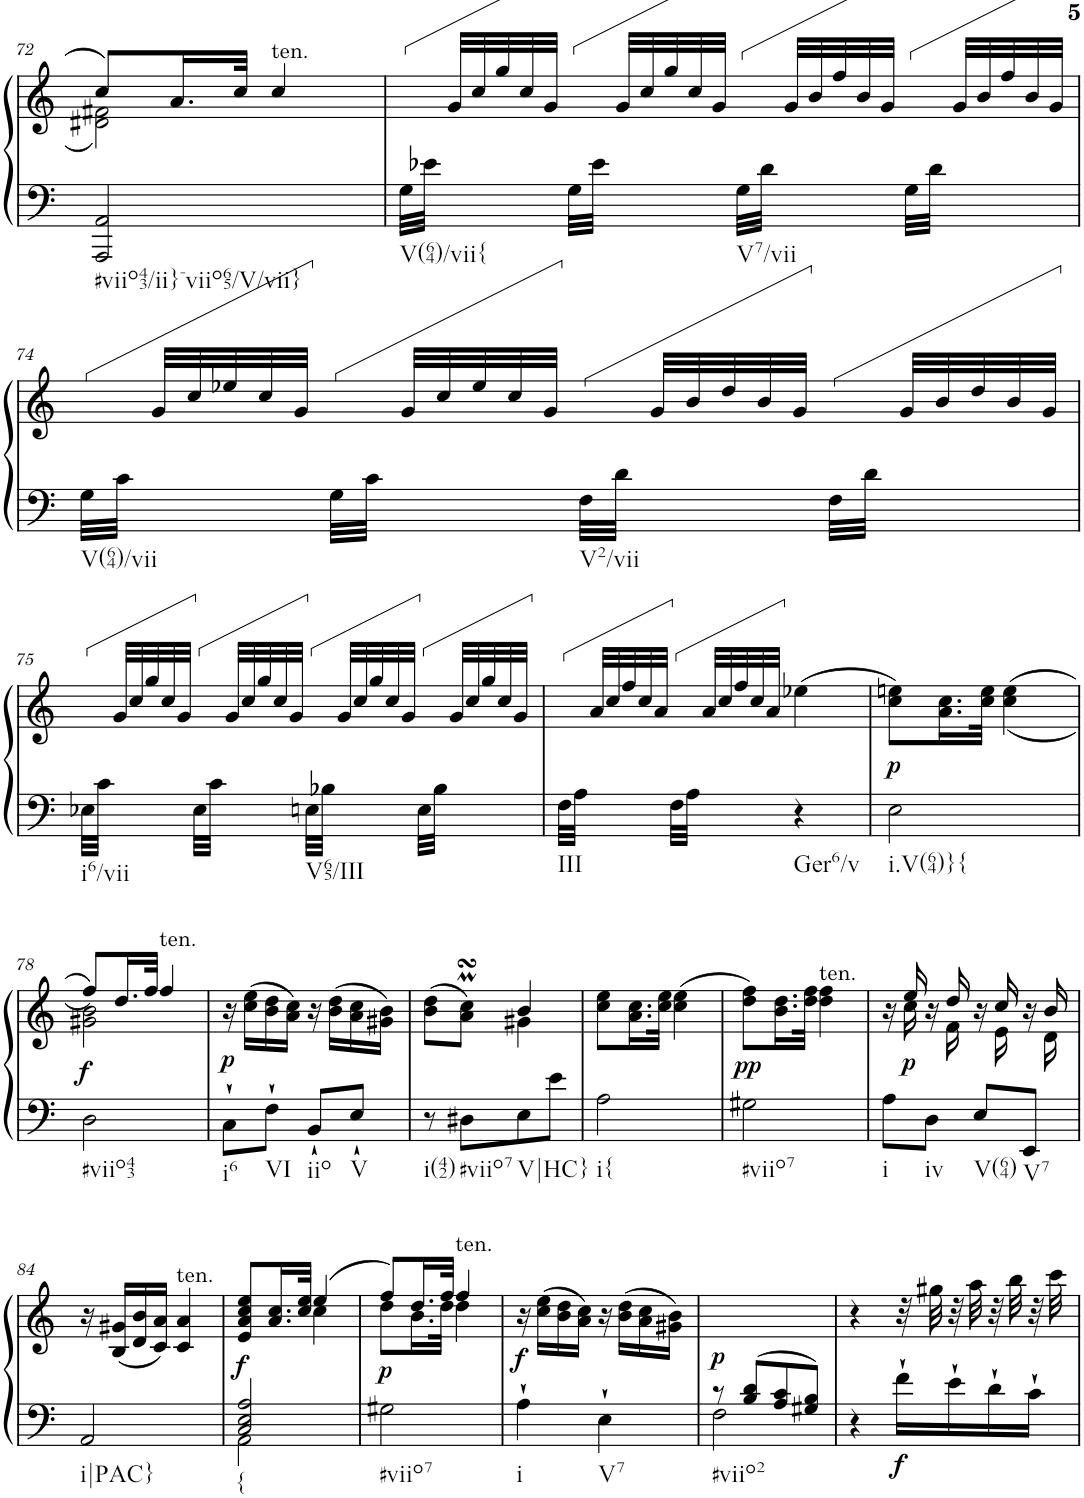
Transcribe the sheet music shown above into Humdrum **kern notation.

**kern	**kern	**dynam
*part1	*part1	*part1
*staff2	*staff1	*staff1/2
*I"Harpsichord	*	*
*I'Hch.	*	*
!!LO:PB:g=z
*clefF4	*clefG2	*
*k[]	*k[]	*
*M2/4	*M2/4	*
=72	=72	=72
*	*^	*
!LO:TX:b:t=#viio43/ii}-viio65/V/vii}	!	!	!
2AAA/ 2AA/	8cc/L	2d#X\ 2f#X\	.
.	16.a/L	.	.
.	32cc/JJk	.	.
!	!LO:TX:a:t=ten.	!	!
.	4cc/	.	.
*	*v	*v	*
=73	=73	=73
*Xtuplet	*	*
*^	*	*
!LO:TX:b:t=V(64)/vii{	!	!	!
!LO:TX:b:t=V7/vii	!	!	!
56G\LLL	2ryy	28ryy	.
56e-X\JJJ	.	.	.
56%5ryy	.	56g/LLL	.
.	.	56cc/	.
.	.	56gg/	.
.	.	56cc/	.
.	.	56g/JJJ	.
56G\LLL	.	28ryy	.
56e-\JJJ	.	.	.
56%5ryy	.	56g/LLL	.
.	.	56cc/	.
.	.	56gg/	.
.	.	56cc/	.
.	.	56g/JJJ	.
56G\LLL	.	28ryy	.
56d\JJJ	.	.	.
56%5ryy	.	56g/LLL	.
.	.	56b/	.
.	.	56ff/	.
.	.	56b/	.
.	.	56g/JJJ	.
56G\LLL	.	28ryy	.
56d\JJJ	.	.	.
56%5ryy	.	56g/LLL	.
.	.	56b/	.
.	.	56ff/	.
.	.	56b/	.
.	.	56g/JJJ	.
!!LO:LB:g=z
=74	=74	=74	=74
!LO:TX:b:t=V(64)/vii	!	!	!
!LO:TX:b:t=V2/vii	!	!	!
56G\LLL	2ryy	28ryy	.
56c\JJJ	.	.	.
56%5ryy	.	56g/LLL	.
.	.	56cc/	.
.	.	56ee-X/	.
.	.	56cc/	.
.	.	56g/JJJ	.
56G\LLL	.	28ryy	.
56c\JJJ	.	.	.
56%5ryy	.	56g/LLL	.
.	.	56cc/	.
.	.	56ee-/	.
.	.	56cc/	.
.	.	56g/JJJ	.
56F\LLL	.	28ryy	.
56d\JJJ	.	.	.
56%5ryy	.	56g/LLL	.
.	.	56b/	.
.	.	56dd/	.
.	.	56b/	.
.	.	56g/JJJ	.
56F\LLL	.	28ryy	.
56d\JJJ	.	.	.
56%5ryy	.	56g/LLL	.
.	.	56b/	.
.	.	56dd/	.
.	.	56b/	.
.	.	56g/JJJ	.
!!LO:LB:g=z
=75	=75	=75	=75
!LO:TX:b:t=i6/vii	!	!	!
!LO:TX:b:t=V65/III	!	!	!
56E-X\LLL	2ryy	28ryy	.
56c\JJJ	.	.	.
56%5ryy	.	56g/LLL	.
.	.	56cc/	.
.	.	56gg/	.
.	.	56cc/	.
.	.	56g/JJJ	.
56E-\LLL	.	28ryy	.
56c\JJJ	.	.	.
56%5ryy	.	56g/LLL	.
.	.	56cc/	.
.	.	56gg/	.
.	.	56cc/	.
.	.	56g/JJJ	.
56En\LLL	.	28ryy	.
56B-X\JJJ	.	.	.
56%5ryy	.	56g/LLL	.
.	.	56cc/	.
.	.	56gg/	.
.	.	56cc/	.
.	.	56g/JJJ	.
56E\LLL	.	28ryy	.
56B-\JJJ	.	.	.
56%5ryy	.	56g/LLL	.
.	.	56cc/	.
.	.	56gg/	.
.	.	56cc/	.
.	.	56g/JJJ	.
=76	=76	=76	=76
!LO:TX:b:t=III	!	!	!
56F\LLL	4ryy	28ryy	.
56A\JJJ	.	.	.
56%5ryy	.	56a/LLL	.
.	.	56cc/	.
.	.	56ff/	.
.	.	56cc/	.
.	.	56a/JJJ	.
56F\LLL	.	28ryy	.
56A\JJJ	.	.	.
56%19ryy	.	56a/LLL	.
.	.	56cc/	.
.	.	56ff/	.
.	.	56cc/	.
.	.	56a/JJJ	.
!	!LO:TX:b:t=Ger6/v	!	!
.	4r	(>4ee-X\	.
=77	=77	=77	=77
!LO:TX:b:t=i.V(64)}{	!	!	!
!	!	!	!LO:DY:b
*v	*v	*	*
2E\	8cc\ 8een\L)	p
.	16.a\ 16.cc\L	.
.	32cc\ 32ee\JJk	.
.	(>(<4cc\ 4ee\	.
!!LO:LB:g=z
=78	=78	=78
*	*^	*
!LO:TX:b:t=#viio43	!	!	!
2D\	8ff/L))	2g#X\ 2b\	.
!	!	!	!LO:DY:b
.	16.dd/L	.	f
.	32ff/JJk	.	.
!	!LO:TX:a:t=ten.	!	!
.	4ff/	.	.
*	*v	*v	*
=79	=79	=79
!LO:TX:b:t=i6	!	!
!	!	!LO:DY:b
8C`\L	16r	p
.	(>16cc\ 16ee\LL	.
!LO:TX:b:t=VI	!	!
8F`\J	16b\ 16dd\	.
.	16a\ 16cc\JJ)	.
!LO:TX:b:t=iio	!	!
8BB`/L	16r	.
.	(>16b\ 16dd\LL	.
!LO:TX:b:t=V	!	!
8E`/J	16a\ 16cc\	.
.	16g#X\ 16b\JJ)	.
=80	=80	=80
*	*^	*
!LO:TX:b:t=i(42)	!	!	!
8r	(>8b\ 8dd\L	4ryy	.
!LO:TX:b:t=#viio7	!	!	!
8D#X\L	8a\MsSSS 8cc\MsSSSJ)	.	.
!LO:TX:b:t=V|HC}	!	!	!
8E\	4b/	4g#X\	.
8e\J	.	.	.
*	*v	*v	*
=81	=81	=81
!LO:TX:b:t=i{	!	!
2A\	8cc\ 8ee\L	.
.	16.a\ 16.cc\L	.
.	32cc\ 32ee\JJk	.
.	(>4cc\ 4ee\	.
=82	=82	=82
!LO:TX:b:t=#viio7	!	!
!	!	!LO:DY:b
2G#X\	8dd\ 8ff\L)	pp
.	16.b\ 16.dd\L	.
.	32dd\ 32ff\JJk	.
!	!LO:TX:a:t=ten.	!
.	4dd\ 4ff\	.
=83	=83	=83
*	*^	*
!LO:TX:b:t=i	!	!	!
8A\L	16r	16ryy	.
!	!	!	!LO:DY:b
.	16ee/	16cc\	p
!LO:TX:b:t=iv	!	!	!
8D\J	16r	16ryy	.
.	16dd/	16f\	.
!LO:TX:b:t=V(64)	!	!	!
8E/L	16r	16ryy	.
.	16cc/	16e\	.
!LO:TX:b:t=V7	!	!	!
8EE/J	16r	16ryy	.
.	16b/	16d\	.
!!LO:LB:g=z
=84	=84	=84	=84
!LO:TX:b:t=i|PAC}	!	!	!
*	*v	*v	*
2AA/	16r	.
.	(<16B/ 16g#X/LL	.
.	16d/ 16b/	.
.	16c/ 16a/JJ)	.
!	!LO:TX:a:t=ten.	!
.	4c/ 4a/	.
=85	=85	=85
*^	*^	*
!LO:TX:b:t={	!	!	!	!
!	!	!	!	!LO:DY:a=2
2C/ 2E/ 2A/	2AA\	8e/ 8a/ 8cc/ 8ee/L	4ryy	f
.	.	16.a/ 16.cc/L	.	.
.	.	32cc/ 32ee/JJk	.	.
.	.	(>4ee/	4cc\	.
*v	*v	*	*	*
=86	=86	=86	=86
!LO:TX:b:t=#viio7	!	!	!
!	!	!	!LO:DY:b
2G#X\	8ff/L)	8dd\L	p
.	16.dd/L	16.b\L	.
.	32ff/JJk	32dd\JJk	.
!	!LO:TX:a:t=ten.	!	!
.	4ff/	4dd\	.
=87	=87	=87	=87
!LO:TX:b:t=i	!	!	!
!	!	!	!LO:DY:b
*	*v	*v	*
4A`\	16r	f
.	(>16cc\ 16ee\LL	.
.	16b\ 16dd\	.
.	16a\ 16cc\JJ)	.
!LO:TX:b:t=V7	!	!
4E`\	16r	.
.	(>16b\ 16dd\LL	.
.	16a\ 16cc\	.
.	16g#X\ 16b\JJ)	.
=88	=88	=88
*^	*	*
!LO:TX:b:t=#viio2	!	!	!
!	!	!	!LO:DY:a=2
8r	2F\	2ryy	p
8B/ 8d/L	.	.	.
8A/ 8c/	.	.	.
8G#X/ 8B/J	.	.	.
*v	*v	*	*
=89	=89	=89
4r	4r	.
!	!	!LO:DY:b=2
16f`\LL	32r	f
.	32gg#X\	.
16e`\	32r	.
.	32aa\	.
16d`\	32r	.
.	32bb\	.
16c`\JJ	32r	.
.	32ccc\	.
=	=	=
*-	*-	*-
